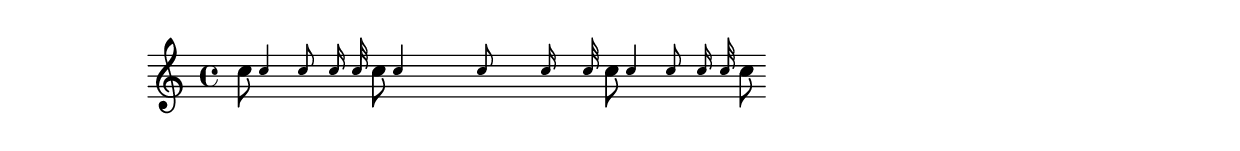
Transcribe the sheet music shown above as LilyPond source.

%% DO NOT EDIT this file manually; it is automatically
%% generated from LSR http://lsr.dsi.unimi.it
%% Make any changes in LSR itself, or in Documentation/snippets/new/ ,
%% and then run scripts/auxiliar/makelsr.py
%%
%% This file is in the public domain.
\version "2.17.25"

\header {
  lsrtags = "rhythms, tweaks-and-overrides"

  texidoc = "
The space given to grace notes can be adjusted using the
@code{spacing-increment} property of @code{Score.GraceSpacing}.

"
  doctitle = "Adjusting grace note spacing"
} % begin verbatim


graceNotes = {
  \grace { c4 c8 c16 c32 }
  c8
}

\relative c'' {
  c8
  \graceNotes
  \override Score.GraceSpacing.spacing-increment = #2.0
  \graceNotes
  \revert Score.GraceSpacing.spacing-increment
  \graceNotes
}
